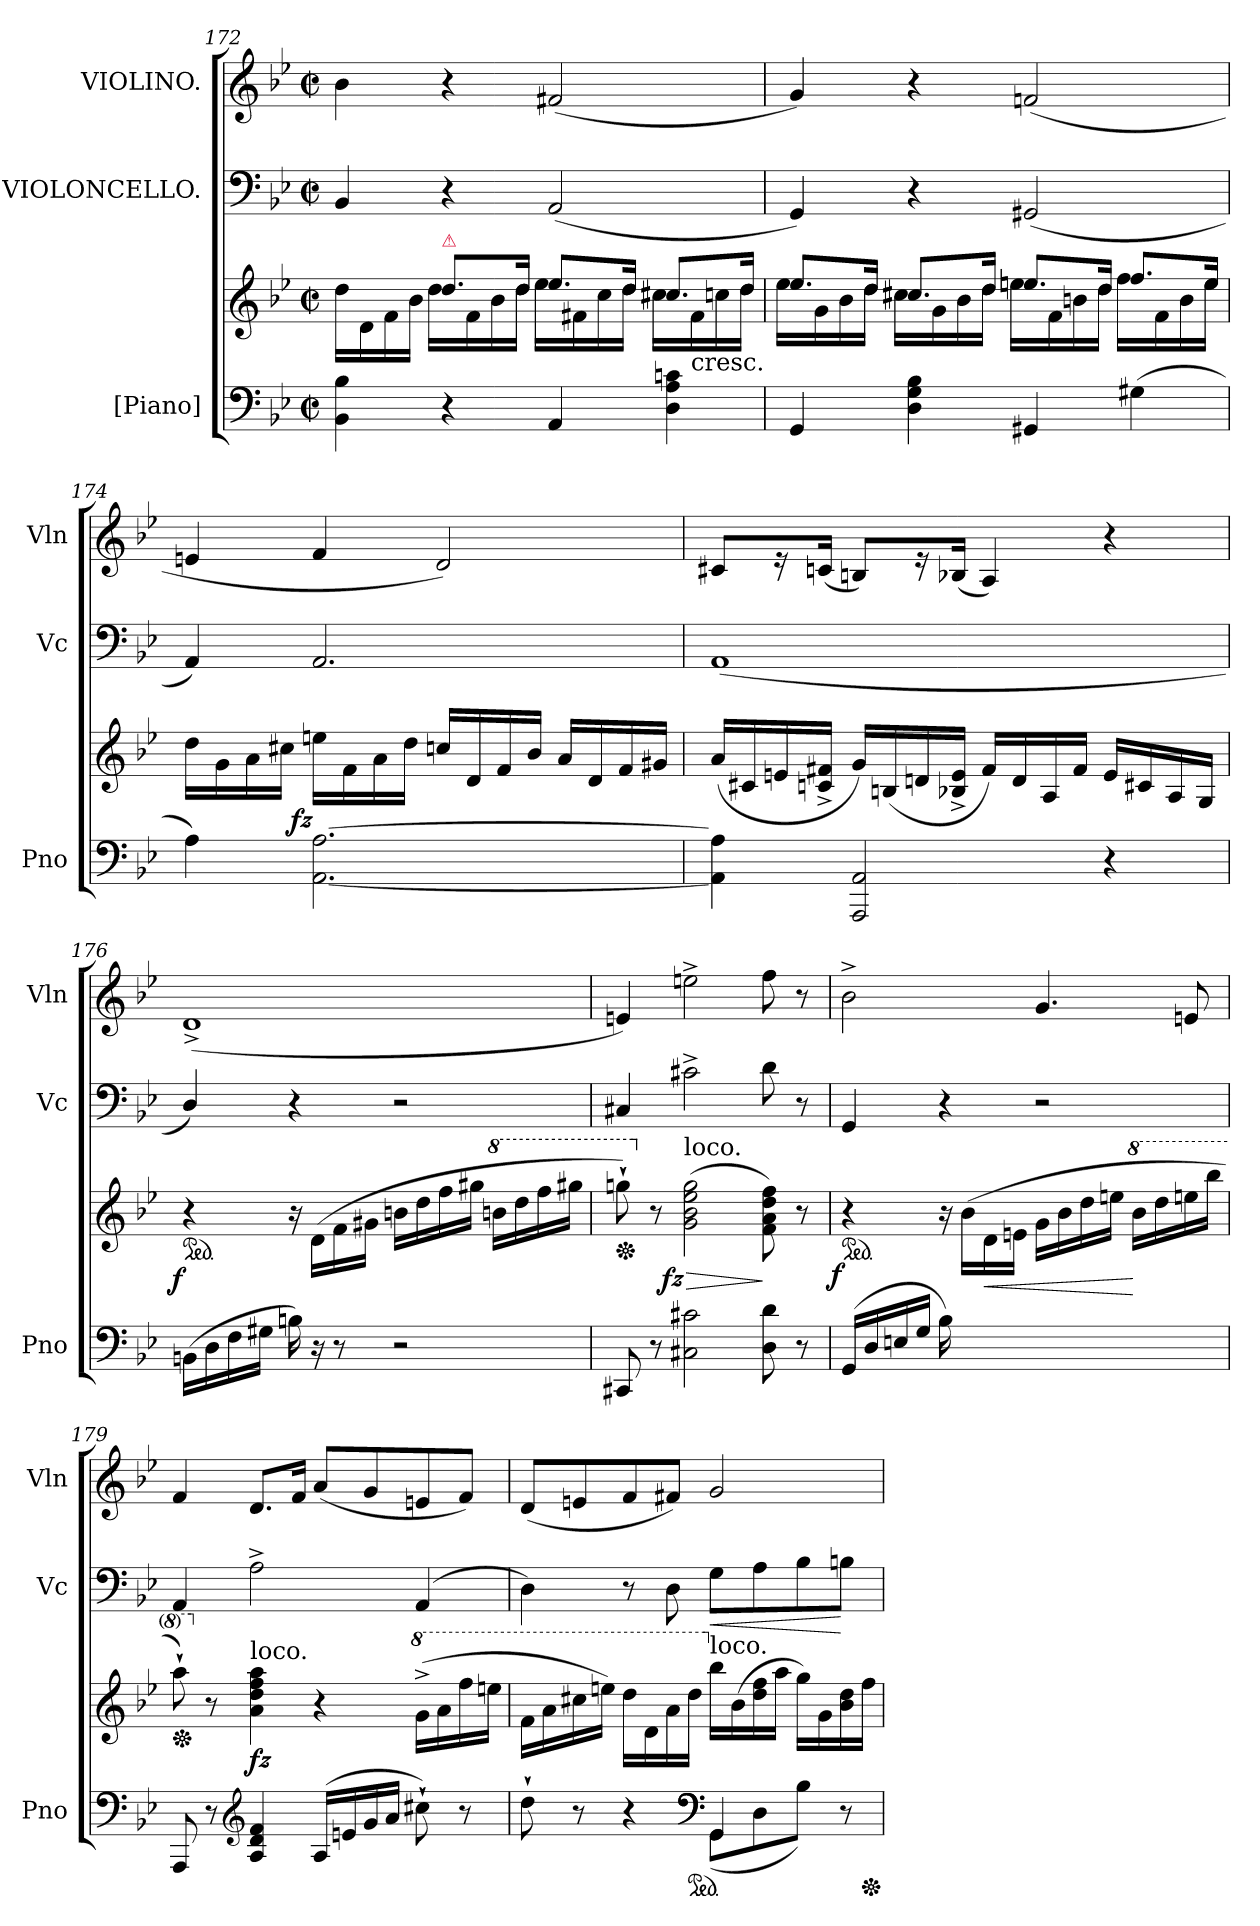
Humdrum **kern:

**kern	**kern	**dynam	**kern	**dynam	**kern
*part3	*part3	*part3	*part2	*part2	*part1
*staff4	*staff3	*staff3/4	*staff2	*staff2	*staff1
*I"[Piano]	*	*	*I"VIOLONCELLO.	*	*I"VIOLINO.
*I'Pno	*	*	*I'Vc	*	*I'Vln
*clefF4	*clefG2	*	*clefF4	*	*clefG2
*k[b-e-]	*k[b-e-]	*	*k[b-e-]	*	*k[b-e-]
*g:	*g:	*	*g:	*	*g:
*M2/2	*M2/2	*	*M2/2	*	*M2/2
*met(c|)	*met(c|)	*	*met(c|)	*	*met(c|)
=172	=172	=172	=172	=172	=172
*	*^	*	*	*	*
4BB- 4B-	16dd\LL	4rcccyy	.	4BB-	.	4b-
.	16d	.	.	.	.	.
.	16f	.	.	.	.	.
.	16b-JJ	.	.	.	.	.
!	!LO:TX:a:color=crimson:t=⚠	!	!	!	!	!
4r	8.ddL	16ddLL	.	4r	.	4r
.	.	16f	.	.	.	.
.	.	16b-	.	.	.	.
.	16ddJk	16ddJJ	.	.	.	.
4AA	8.ee-L	16ee-LL	.	(<2AA	.	(<2f#X
.	.	16f#X	.	.	.	.
.	.	16cc	.	.	.	.
.	16ddJk	16ddJJ	.	.	.	.
4D 4A 4cn	8.cc#XL	16cc#XLL	.	.	.	.
!	!	!LO:TX:c:t=cresc.	!	!	!	!
.	.	16f#	.	.	.	.
.	.	16ccn	.	.	.	.
.	16ddJk	16ddJJ	.	.	.	.
=173	=173	=173	=173	=173	=173	=173
4GG/	8.ee-L	16ee-LL	.	4GG)	.	4g)
.	.	16g	.	.	.	.
.	.	16b-	.	.	.	.
.	16ddJk	16ddJJ	.	.	.	.
4D 4G 4B-	8.cc#XL	16cc#XLL	.	4r	.	4r
.	.	16g	.	.	.	.
.	.	16b-	.	.	.	.
.	16ddJk	16ddJJ	.	.	.	.
4GG#X	8.eenL	16eenLL	.	(<2GG#X	.	(<2fn
.	.	16f	.	.	.	.
.	.	16bn	.	.	.	.
.	16ddJk	16ddJJ	.	.	.	.
(>4G#X	8.ffL	16ffLL	.	.	.	.
.	.	16f	.	.	.	.
.	.	16b	.	.	.	.
.	16eeJk	16eeJJ	.	.	.	.
*	*v	*v	*	*	*	*
=174	=174	=174	=174	=174	=174
4A)	16ddLL	.	4AA)	.	4en
.	16g	.	.	.	.
.	16a	.	.	.	.
.	16cc#XJJ	.	.	.	.
!	!	!LO:DY:rj	!	!	!
[2.AA [2.A	16eenLL	fz	2.AA	.	4f
.	16f	.	.	.	.
.	16a	.	.	.	.
.	16ddJJ	.	.	.	.
.	16ccnLL	.	.	.	2d)
.	16d	.	.	.	.
.	16f	.	.	.	.
.	16b-JJ	.	.	.	.
.	16aLL	.	.	.	.
.	16d	.	.	.	.
.	16f	.	.	.	.
.	16g#XJJ	.	.	.	.
=175	=175	=175	=175	=175	=175
4AA] 4A]	(<16aLL	.	(<1AA	.	8c#XL
.	16c#X	.	.	.	.
.	16en	.	.	.	16re
.	16cn^> 16f#X^>JJ	.	.	.	(<16cnJk
2AAA 2AA	16gLL)	.	.	.	8BnL)
.	(<16Bn	.	.	.	.
.	16dn	.	.	.	16re
.	16B-X^> 16e^>JJ	.	.	.	(<16B-XJk
.	16f#LL)	.	.	.	4A)
.	16d	.	.	.	.
.	16A	.	.	.	.
.	16f#JJ	.	.	.	.
4r	16eLL	.	.	.	4r
.	16c#X	.	.	.	.
.	16A/	.	.	.	.
.	16G/JJ	.	.	.	.
=176	=176	=176	=176	=176	=176
!	!	!LO:DY:rj	!	!	!
*	*ped	*	*	*	*
(>16BBnLL	4r	f	4D/)	.	(<1d^<
16D	.	.	.	.	.
16F	.	.	.	.	.
16G#XJJ	.	.	.	.	.
16Bn)	16r	.	4r	.	.
16r	(>16d\LL	.	.	.	.
8r	16f	.	.	.	.
.	16g#XJJ	.	.	.	.
2r	16bnLL	.	2r	.	.
.	16dd	.	.	.	.
.	16ff	.	.	.	.
.	16gg#XJJ	.	.	.	.
*	*8va	*	*	*	*
.	16bbnLL	.	.	.	.
.	16ddd	.	.	.	.
.	16fff	.	.	.	.
.	16ggg#XJJ	.	.	.	.
=177	=177	=177	=177	=177	=177
*	*Xped	*	*	*	*
8CC#X	8gggn`>)	.	4C#X	.	4en)
*	*X8va	*	*	*	*
8r	8r	.	.	.	.
!	!LO:TX:a:t=loco.	!	!	!	!
!	!	!LO:DY:n=1:rj	!	!	!
2C#X 2c#X	(>2g 2b- 2ee- 2gg	> fz	2c#X^<	.	2een^<
8D 8d	8f 8a 8dd 8ff)	]	8d	.	8ff
8r	8r	.	8r	.	8r
=178	=178	=178	=178	=178	=178
!	!	!LO:DY:rj	!	!	!
*	*ped	*	*	*	*
(>16GGLL	4r	f	4GG	.	2b-^>
16D	.	.	.	.	.
16En	.	.	.	.	.
16GJJ	.	.	.	.	.
16B-)	16r	.	4r	.	.
16ryy	(>16b-\LL	.	.	.	.
8ryy	16d	<	.	.	.
.	16enJJ	.	.	.	.
2ryy	16gLL	.	2r	.	4.g
.	16b-	.	.	.	.
.	16dd	.	.	.	.
.	16eenJJ	.	.	.	.
*	*8va	*	*	*	*
.	16bb-LL	[	.	.	.
.	16ddd	.	.	.	.
.	16eeen	.	.	.	8en
.	16bbb-JJ	.	.	.	.
=179	=179	=179	=179	=179	=179
*	*Xped	*	*	*	*
8AAA	8aaa`>)	.	4AA	.	4f
*	*X8va	*	*	*	*
8r	8r	.	.	.	.
*clefG2	*	*	*	*	*
!	!LO:TX:a:t=loco.	!	!	!	!
4A 4d 4f	4a 4dd 4ff 4aa	fz	2A^<	.	8.dL
.	.	.	.	.	16fJk
(<16ALL	4r	.	.	.	(<8aL
16en	.	.	.	.	.
16g	.	.	.	.	8g
16aJJ	.	.	.	.	.
*	*8va	*	*	*	*
8cc#X`)	(>16gg^<LL	.	(<4AA	.	8en
.	16aa	.	.	.	.
8r	16fff	.	.	.	8fJ)
.	16eeenJJ	.	.	.	.
=180	=180	=180	=180	=180	=180
*^	*	*	*	*	*
8dd`>\	2raayy	16ffLL	.	4D)	.	(<8dL
.	.	16aa	.	.	.	.
8r	.	16ccc#X	.	.	.	8en
.	.	16eeenJJ)	.	.	.	.
4r	.	16ddd\LL	.	8r	.	8f
.	.	16dd	.	.	.	.
.	.	16aa	.	8D	.	8f#XJ)
*ped	*	*	*	*	*	*
.	.	16dddJJ	.	.	.	.
*clefF4	*	*	*	*	*	*
*	*	*X8va	*	*	*	*
!	!	!LO:TX:a:t=loco.	!	!	!	!
!	!	!	!	!	!LO:HP:b	!
4GG	(>8GGL	16bb-LL	.	8GL	<	2g
.	.	(>16b-	.	.	.	.
.	8D	16dd 16ff	.	8A	.	.
.	.	16aaJJ	.	.	.	.
4ryy	8B-J)	16ggLL)	.	8B-	.	.
.	.	16g	.	.	.	.
.	8r	16b- 16dd	.	8BnJ	[	.
*Xped	*	*	*	*	*	*
.	.	16ffJJ	.	.	.	.
*v	*v	*	*	*	*	*
=	=	=	=	=	=
*-	*-	*-	*-	*-	*-
